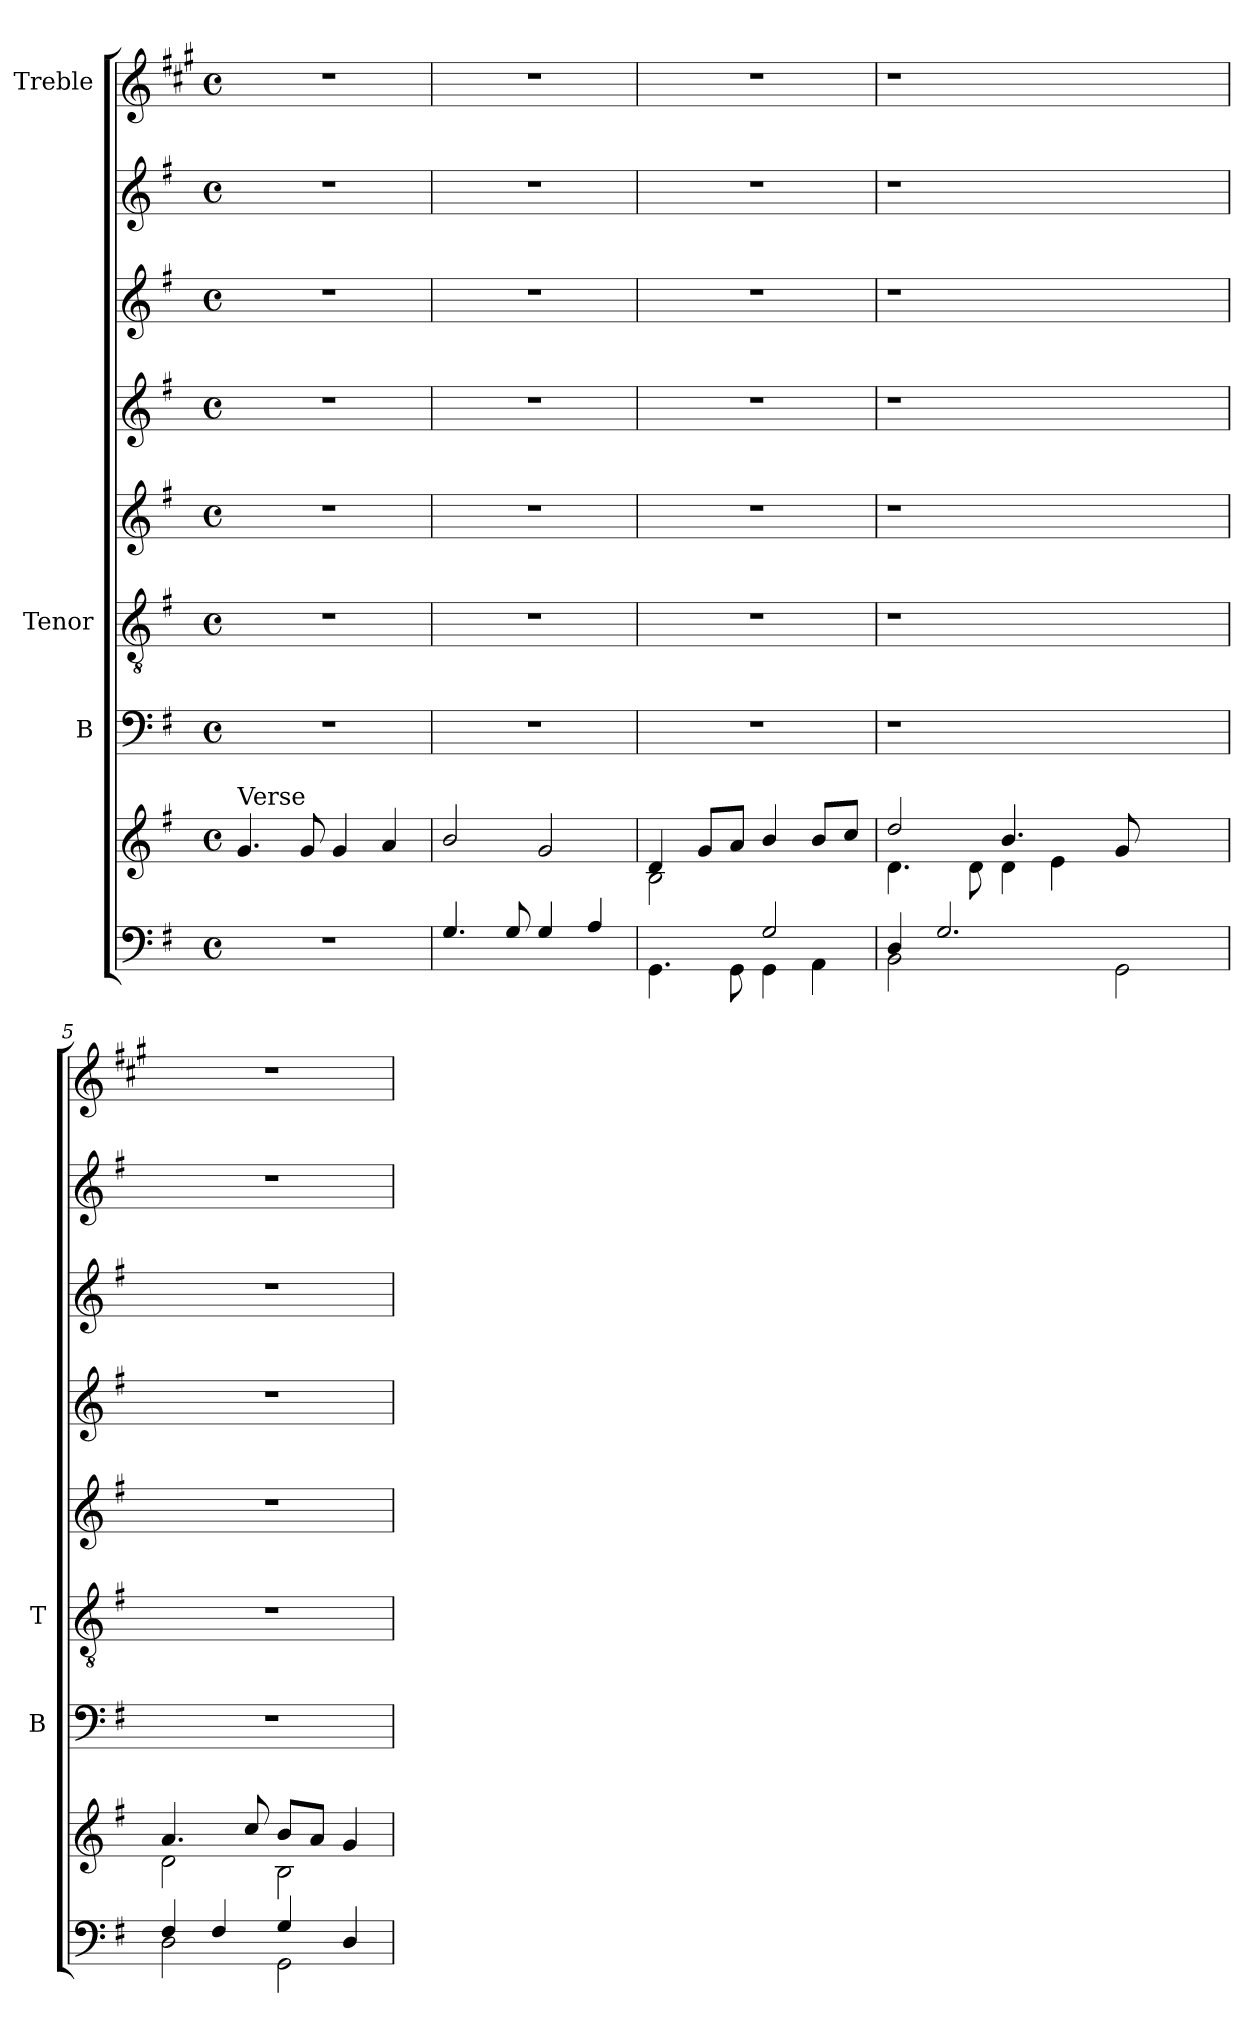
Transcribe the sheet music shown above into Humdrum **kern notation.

**kern	**kern	**kern	**kern	**kern	**kern	**kern	**kern	**kern
*part9	*part8	*part7	*part6	*part5	*part4	*part3	*part2	*part1
*staff9	*staff8	*staff7	*staff6	*staff5	*staff4	*staff3	*staff2	*staff1
*	*	*I"B	*I"Tenor	*	*	*	*	*I"Treble
*	*	*I'B	*I'T	*	*	*	*	*
!!LO:PB:g=z
*clefF4	*clefG2	*clefF4	*clefGv2	*clefG2	*clefG2	*clefG2	*clefG2	*clefG2
*	*	*	*	*	*	*	*	*ITrd1c2
*k[f#]	*k[f#]	*k[f#]	*k[f#]	*k[f#]	*k[f#]	*k[f#]	*k[f#]	*k[f#]
*G:	*G:	*G:	*G:	*G:	*G:	*G:	*G:	*G:
*M4/4	*M4/4	*M4/4	*M4/4	*M4/4	*M4/4	*M4/4	*M4/4	*M4/4
*met(c)	*met(c)	*met(c)	*met(c)	*met(c)	*met(c)	*met(c)	*met(c)	*met(c)
=1	=1	=1	=1	=1	=1	=1	=1	=1
!	!LO:TX:a:t=Verse	!	!	!	!	!	!	!
1r	4.g/	1r	1r	1r	1r	1r	1r	1r
.	8g/	.	.	.	.	.	.	.
.	4g/	.	.	.	.	.	.	.
.	4a/	.	.	.	.	.	.	.
=2	=2	=2	=2	=2	=2	=2	=2	=2
4.G/	2b/	1r	1r	1r	1r	1r	1r	1r
8G/	.	.	.	.	.	.	.	.
4G/	2g/	.	.	.	.	.	.	.
4A/	.	.	.	.	.	.	.	.
=3	=3	=3	=3	=3	=3	=3	=3	=3
*^	*^	*	*	*	*	*	*	*
4.GG\	2ryy	2B\	4d/	1r	1r	1r	1r	1r	1r	1r
.	.	.	8g/L	.	.	.	.	.	.	.
8GG\	.	.	8a/J	.	.	.	.	.	.	.
4GG\	2G/	2ryy	4b/	.	.	.	.	.	.	.
4AA\	.	.	8b/L	.	.	.	.	.	.	.
.	.	.	8cc/J	.	.	.	.	.	.	.
=4	=4	=4	=4	=4	=4	=4	=4	=4	=4	=4
!	!	!	!	!LO:N:vis=1	!LO:N:vis=1	!LO:N:vis=1	!	!LO:N:vis=1	!	!LO:N:vis=1
2BB\	4D/	2dd/	4.d\	1r	1r	1r	1r	1r	1r	1r
.	2.G/	.	.	.	.	.	.	.	.	.
.	.	.	8d\	.	.	.	.	.	.	.
1ryy	.	4d\	4.b/	.	.	.	.	.	.	.
.	.	4e\	.	.	.	.	.	.	.	.
.	.	.	4.ryy	.	.	.	.	.	.	.
.	2GG\	8g/	.	2ryy	2ryy	2ryy	2ryy	2ryy	2ryy	2ryy
.	.	4.ryy	.	.	.	.	.	.	.	.
.	.	.	4ryy	.	.	.	.	.	.	.
=5	=5	=5	=5	=5	=5	=5	=5	=5	=5	=5
2D\	4F#/	2d\	4.a/	1r	1r	1r	1r	1r	1r	1r
.	4F#/	.	.	.	.	.	.	.	.	.
.	.	.	8cc/	.	.	.	.	.	.	.
2GG\	4G/	2B\	8b/L	.	.	.	.	.	.	.
.	.	.	8a/J	.	.	.	.	.	.	.
.	4D/	.	4g/	.	.	.	.	.	.	.
*v	*v	*	*	*	*	*	*	*	*	*
*	*v	*v	*	*	*	*	*	*	*
=	=	=	=	=	=	=	=	=
*-	*-	*-	*-	*-	*-	*-	*-	*-
